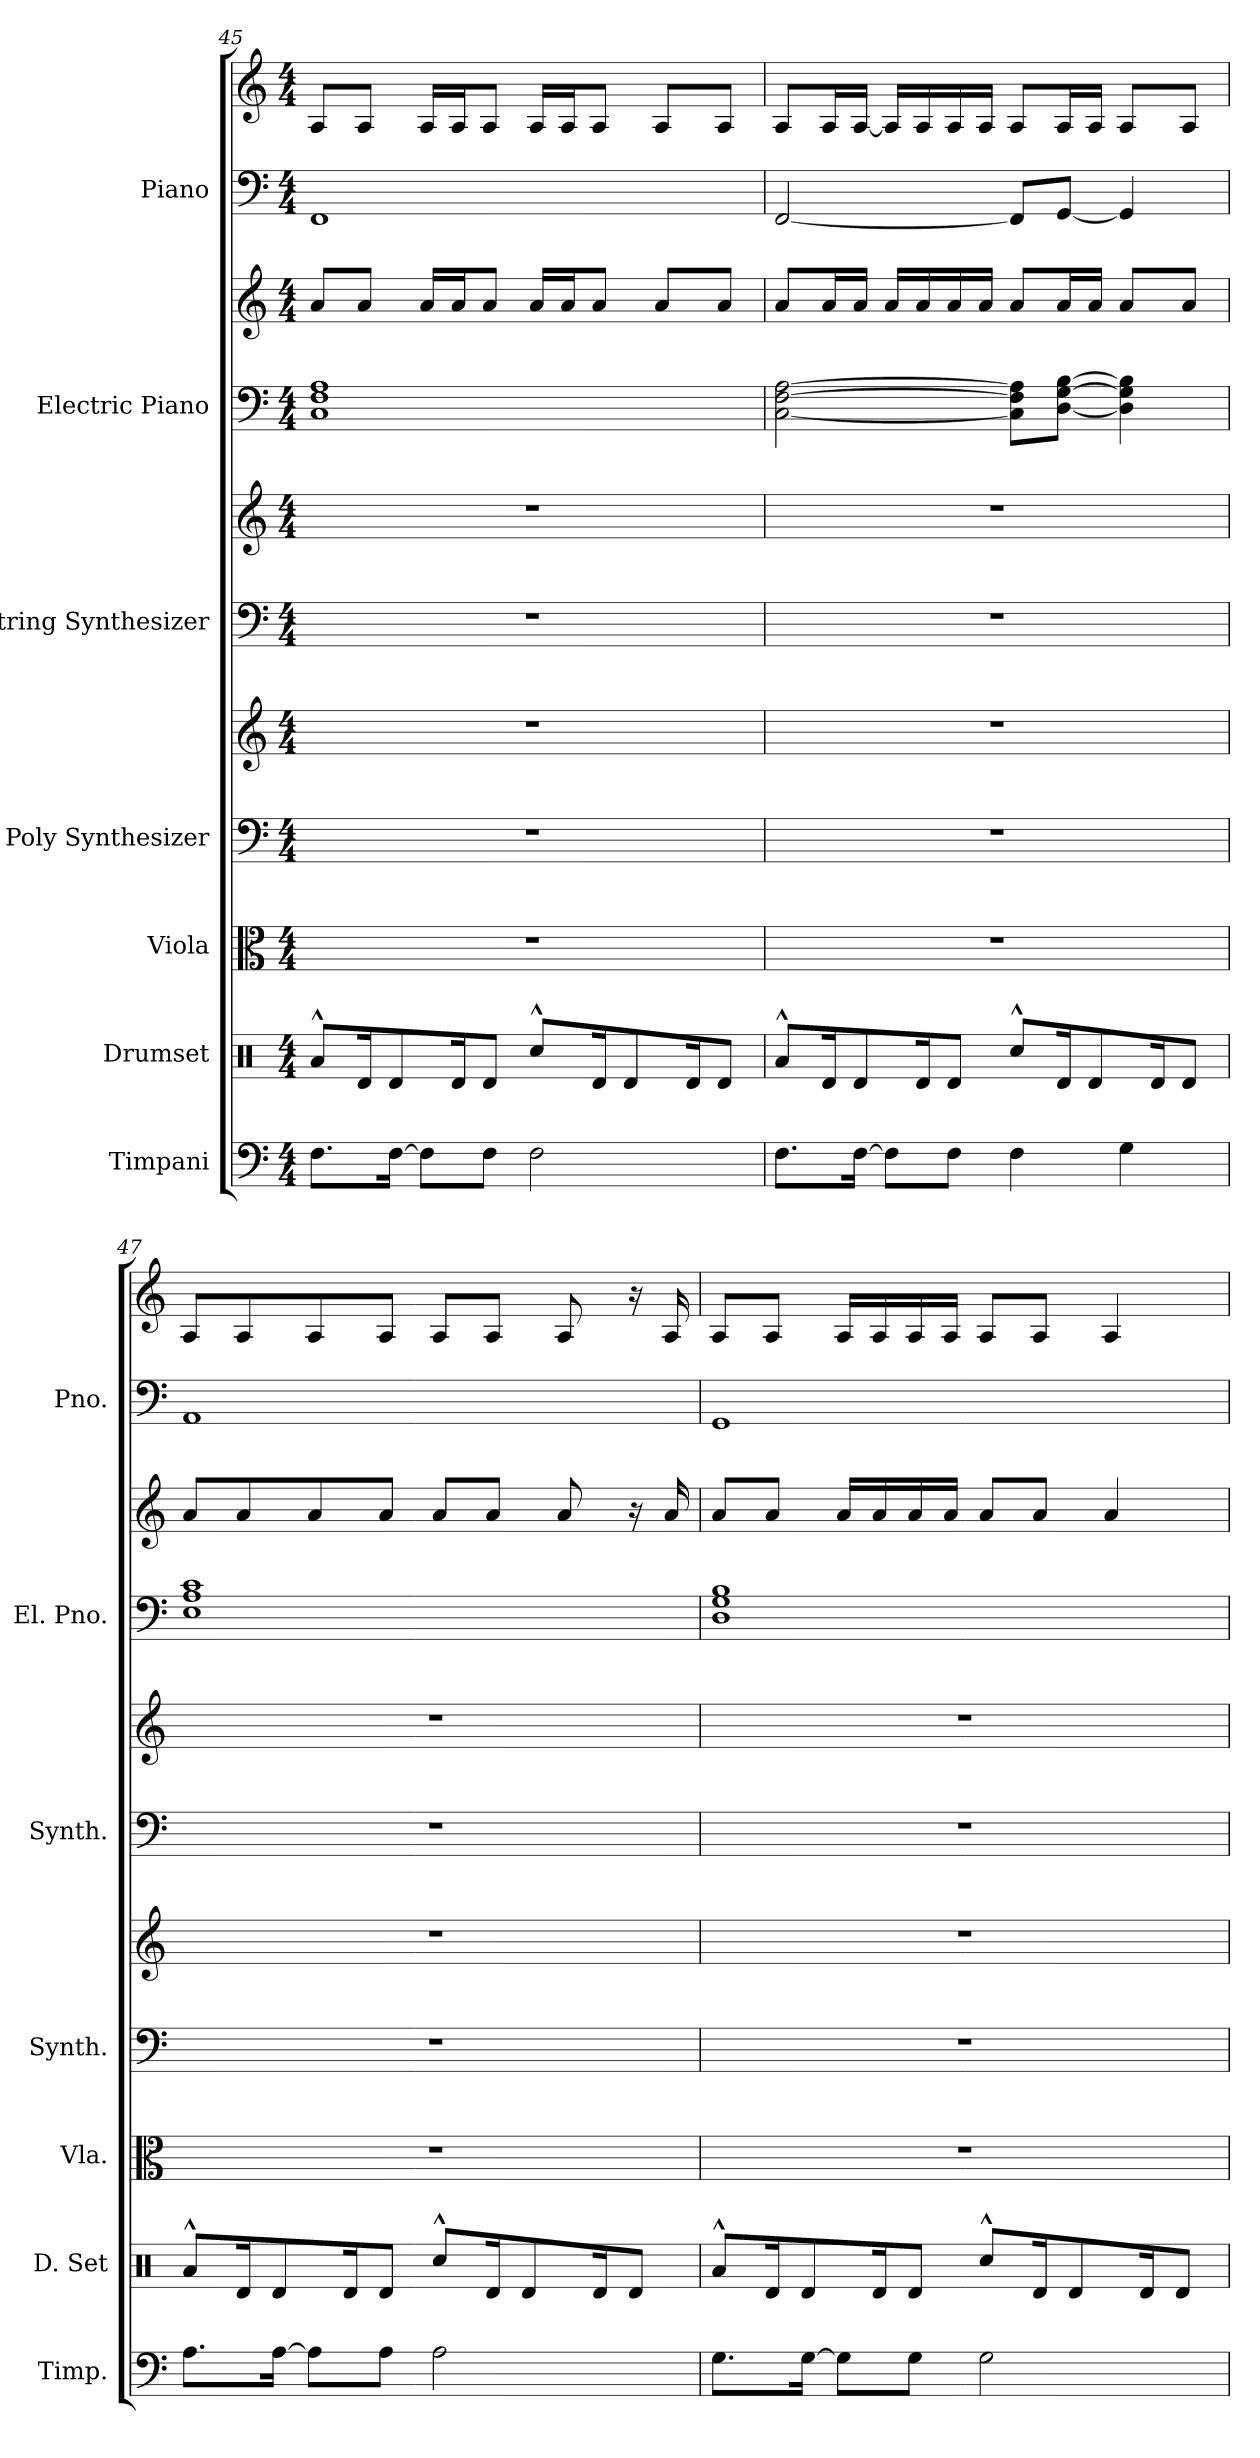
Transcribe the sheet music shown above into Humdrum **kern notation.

**kern	**kern	**kern	**kern	**kern	**kern	**kern	**kern	**kern	**kern	**kern
*part7	*part6	*part5	*part4	*part4	*part3	*part3	*part2	*part2	*part1	*part1
*staff11	*staff10	*staff9	*staff8	*staff7	*staff6	*staff5	*staff4	*staff3	*staff2	*staff1
*I"Timpani	*I"Drumset	*I"Viola	*I"Poly Synthesizer	*	*I"String Synthesizer	*	*I"Electric Piano	*	*I"Piano	*
*I'Timp.	*I'D. Set	*I'Vla.	*I'Synth.	*	*I'Synth.	*	*I'El. Pno.	*	*I'Pno.	*
!!LO:PB:g=z
*clefF4	*clefX	*clefC3	*clefF4	*clefG2	*clefF4	*clefG2	*clefF4	*clefG2	*clefF4	*clefG2
*k[]	*k[]	*k[]	*k[]	*k[]	*k[]	*k[]	*k[]	*k[]	*k[]	*k[]
*M4/4	*M4/4	*M4/4	*M4/4	*M4/4	*M4/4	*M4/4	*M4/4	*M4/4	*M4/4	*M4/4
=45	=45	=45	=45	=45	=45	=45	=45	=45	=45	=45
8.F\L	8Ra^^/L	1r	1r	1r	1r	1r	1C 1F 1A	8a/L	1FF	8A/L
.	16Rd/K	.	.	.	.	.	.	8a/J	.	8A/J
[16F\Jk	8Rd/	.	.	.	.	.	.	.	.	.
8F\L]	.	.	.	.	.	.	.	16a/LL	.	16A/LL
.	16Rd/K	.	.	.	.	.	.	16a/J	.	16A/J
8F\J	8Rd/J	.	.	.	.	.	.	8a/J	.	8A/J
2F\	8Rcc^^/L	.	.	.	.	.	.	16a/LL	.	16A/LL
.	.	.	.	.	.	.	.	16a/J	.	16A/J
.	16Rd/K	.	.	.	.	.	.	8a/J	.	8A/J
.	8Rd/	.	.	.	.	.	.	.	.	.
.	.	.	.	.	.	.	.	8a/L	.	8A/L
.	16Rd/K	.	.	.	.	.	.	.	.	.
.	8Rd/J	.	.	.	.	.	.	8a/J	.	8A/J
=46	=46	=46	=46	=46	=46	=46	=46	=46	=46	=46
8.F\L	8Ra^^/L	1r	1r	1r	1r	1r	[2C\ [2F\ [2A\	8a/L	[2FF/	8A/L
.	16Rd/K	.	.	.	.	.	.	16a/L	.	16A/L
[16F\Jk	8Rd/	.	.	.	.	.	.	16a/JJ	.	[16A/JJ
8F\L]	.	.	.	.	.	.	.	16a/LL	.	16A/LL]
.	16Rd/K	.	.	.	.	.	.	16a/	.	16A/
8F\J	8Rd/J	.	.	.	.	.	.	16a/	.	16A/
.	.	.	.	.	.	.	.	16a/JJ	.	16A/JJ
4F\	8Rcc^^/L	.	.	.	.	.	8C\] 8F\] 8A\]L	8a/L	8FF/L]	8A/L
.	16Rd/K	.	.	.	.	.	[8D\ [8G\ [8B\J	16a/L	[8GG/J	16A/L
.	8Rd/	.	.	.	.	.	.	16a/JJ	.	16A/JJ
4G\	.	.	.	.	.	.	4D\] 4G\] 4B\]	8a/L	4GG/]	8A/L
.	16Rd/K	.	.	.	.	.	.	.	.	.
.	8Rd/J	.	.	.	.	.	.	8a/J	.	8A/J
!!LO:PB:g=z
=47	=47	=47	=47	=47	=47	=47	=47	=47	=47	=47
8.A\L	8Ra^^/L	1r	1r	1r	1r	1r	1E 1A 1c	8a/L	1AA	8A/L
.	16Rd/K	.	.	.	.	.	.	8a/	.	8A/
[16A\Jk	8Rd/	.	.	.	.	.	.	.	.	.
8A\L]	.	.	.	.	.	.	.	8a/	.	8A/
.	16Rd/K	.	.	.	.	.	.	.	.	.
8A\J	8Rd/J	.	.	.	.	.	.	8a/J	.	8A/J
2A\	8Rcc^^/L	.	.	.	.	.	.	8a/L	.	8A/L
.	16Rd/K	.	.	.	.	.	.	8a/J	.	8A/J
.	8Rd/	.	.	.	.	.	.	.	.	.
.	.	.	.	.	.	.	.	8a/	.	8A/
.	16Rd/K	.	.	.	.	.	.	.	.	.
.	8Rd/J	.	.	.	.	.	.	16r	.	16r
.	.	.	.	.	.	.	.	16a/	.	16A/
=48	=48	=48	=48	=48	=48	=48	=48	=48	=48	=48
8.G\L	8Ra^^/L	1r	1r	1r	1r	1r	1D 1G 1B	8a/L	1GG	8A/L
.	16Rd/K	.	.	.	.	.	.	8a/J	.	8A/J
[16G\Jk	8Rd/	.	.	.	.	.	.	.	.	.
8G\L]	.	.	.	.	.	.	.	16a/LL	.	16A/LL
.	16Rd/K	.	.	.	.	.	.	16a/	.	16A/
8G\J	8Rd/J	.	.	.	.	.	.	16a/	.	16A/
.	.	.	.	.	.	.	.	16a/JJ	.	16A/JJ
2G\	8Rcc^^/L	.	.	.	.	.	.	8a/L	.	8A/L
.	16Rd/K	.	.	.	.	.	.	8a/J	.	8A/J
.	8Rd/	.	.	.	.	.	.	.	.	.
.	.	.	.	.	.	.	.	4a/	.	4A/
.	16Rd/K	.	.	.	.	.	.	.	.	.
.	8Rd/J	.	.	.	.	.	.	.	.	.
=	=	=	=	=	=	=	=	=	=	=
*-	*-	*-	*-	*-	*-	*-	*-	*-	*-	*-
